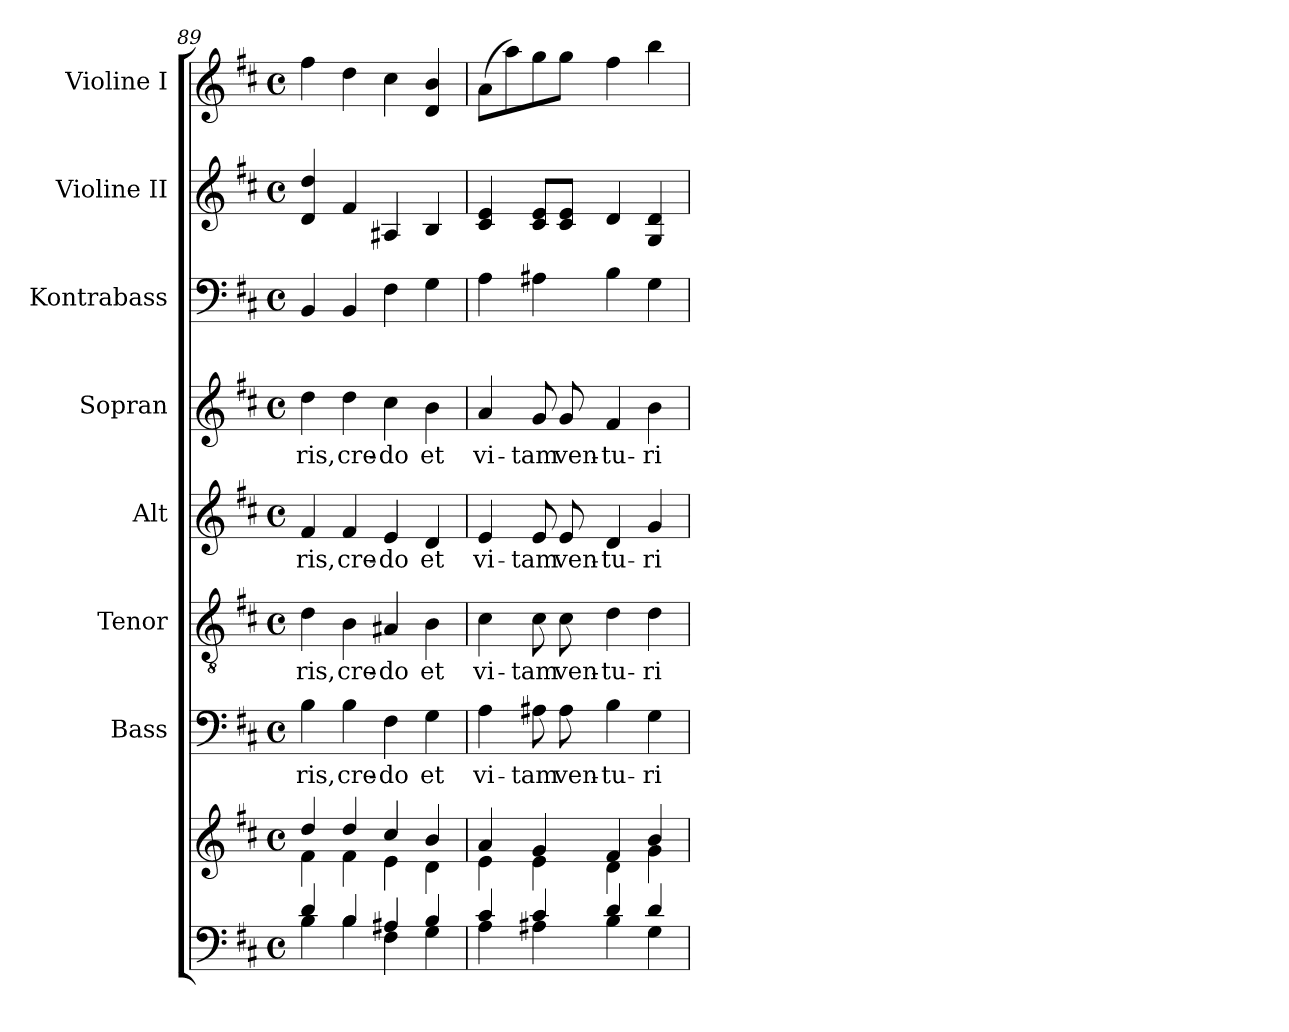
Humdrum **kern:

**kern	**kern	**kern	**text	**kern	**text	**kern	**text	**kern	**text	**kern	**kern	**kern
*part8	*part8	*part7	*part7	*part6	*part6	*part5	*part5	*part4	*part4	*part3	*part2	*part1
*staff9	*staff8	*staff7	*staff7	*staff6	*staff6	*staff5	*staff5	*staff4	*staff4	*staff3	*staff2	*staff1
*	*	*I"Bass	*	*I"Tenor	*	*I"Alt	*	*I"Sopran	*	*I"Kontrabass	*I"Violine II	*I"Violine I
*	*	*I'B.	*	*I'T.	*	*I'A.	*	*I'S.	*	*I'Kb.	*I'Vl. II	*I'Vl. I
!!LO:PB:g=z
*clefF4	*clefG2	*clefF4	*	*clefGv2	*	*clefG2	*	*clefG2	*	*clefF4	*clefG2	*clefG2
*	*	*	*	*	*	*	*	*	*	*ITrd7c12	*	*
*k[f#c#]	*k[f#c#]	*k[f#c#]	*	*k[f#c#]	*	*k[f#c#]	*	*k[f#c#]	*	*k[f#c#]	*k[f#c#]	*k[f#c#]
*D:	*D:	*D:	*	*D:	*	*D:	*	*D:	*	*D:	*D:	*D:
*M4/4	*M4/4	*M4/4	*	*M4/4	*	*M4/4	*	*M4/4	*	*M4/4	*M4/4	*M4/4
*met(c)	*met(c)	*met(c)	*	*met(c)	*	*met(c)	*	*met(c)	*	*met(c)	*met(c)	*met(c)
=89	=89	=89	=89	=89	=89	=89	=89	=89	=89	=89	=89	=89
*^	*^	*	*	*	*	*	*	*	*	*	*	*
!	!	!	!	!	!LO:LY:b	!	!LO:LY:b	!	!LO:LY:b	!	!LO:LY:b	!	!	!
4d/	4B\	4dd/	4f#\	4B\	-ris,	4d\	-ris,	4f#/	-ris,	4dd\	-ris,	4BBB/	4d/ 4dd/	4ff#\
!	!	!	!	!	!LO:LY:b	!	!LO:LY:b	!	!LO:LY:b	!	!LO:LY:b	!	!	!
4B/	4B\	4dd/	4f#\	4B\	cre-	4B\	cre-	4f#/	cre-	4dd\	cre-	4BBB/	4f#/	4dd\
!	!	!	!	!	!LO:LY:b	!	!LO:LY:b	!	!LO:LY:b	!	!LO:LY:b	!	!	!
4A#X/	4F#\	4cc#/	4e\	4F#\	-do	4A#X/	-do	4e/	-do	4cc#\	-do	4FF#\	4A#X/	4cc#\
!	!	!	!	!	!LO:LY:b	!	!LO:LY:b	!	!LO:LY:b	!	!LO:LY:b	!	!	!
4B/	4G\	4b/	4d\	4G\	et	4B\	et	4d/	et	4b\	et	4GG\	4B/	4d/ 4b/
=90	=90	=90	=90	=90	=90	=90	=90	=90	=90	=90	=90	=90	=90	=90
!	!	!	!	!	!LO:LY:b	!	!LO:LY:b	!	!LO:LY:b	!	!LO:LY:b	!	!	!
4c#/	4A\	4a/	4e\	4A\	vi-	4c#\	vi-	4e/	vi-	4a/	vi-	4AA\	4c#/ 4e/	(>8a\L
.	.	.	.	.	.	.	.	.	.	.	.	.	.	8aa\)
!	!	!	!	!	!LO:LY:b	!	!LO:LY:b	!	!LO:LY:b	!	!LO:LY:b	!	!	!
4c#/	4A#X\	4g/	4e\	8A#X\	-tam	8c#\	-tam	8e/	-tam	8g/	-tam	4AA#X\	8c#/ 8e/L	8gg\
!	!	!	!	!	!LO:LY:b	!	!LO:LY:b	!	!LO:LY:b	!	!LO:LY:b	!	!	!
.	.	.	.	8A#\	ven-	8c#\	ven-	8e/	ven-	8g/	ven-	.	8c#/ 8e/J	8gg\J
!	!	!	!	!	!LO:LY:b	!	!LO:LY:b	!	!LO:LY:b	!	!LO:LY:b	!	!	!
4d/	4B\	4f#/	4d\	4B\	-tu-	4d\	-tu-	4d/	-tu-	4f#/	-tu-	4BB\	4d/	4ff#\
!	!	!	!	!	!LO:LY:b	!	!LO:LY:b	!	!LO:LY:b	!	!LO:LY:b	!	!	!
4d/	4G\	4b/	4g\	4G\	-ri	4d\	-ri	4g/	-ri	4b\	-ri	4GG\	4G/ 4d/	4bb\
*v	*v	*	*	*	*	*	*	*	*	*	*	*	*	*
*	*v	*v	*	*	*	*	*	*	*	*	*	*	*
=	=	=	=	=	=	=	=	=	=	=	=	=
*-	*-	*-	*-	*-	*-	*-	*-	*-	*-	*-	*-	*-
